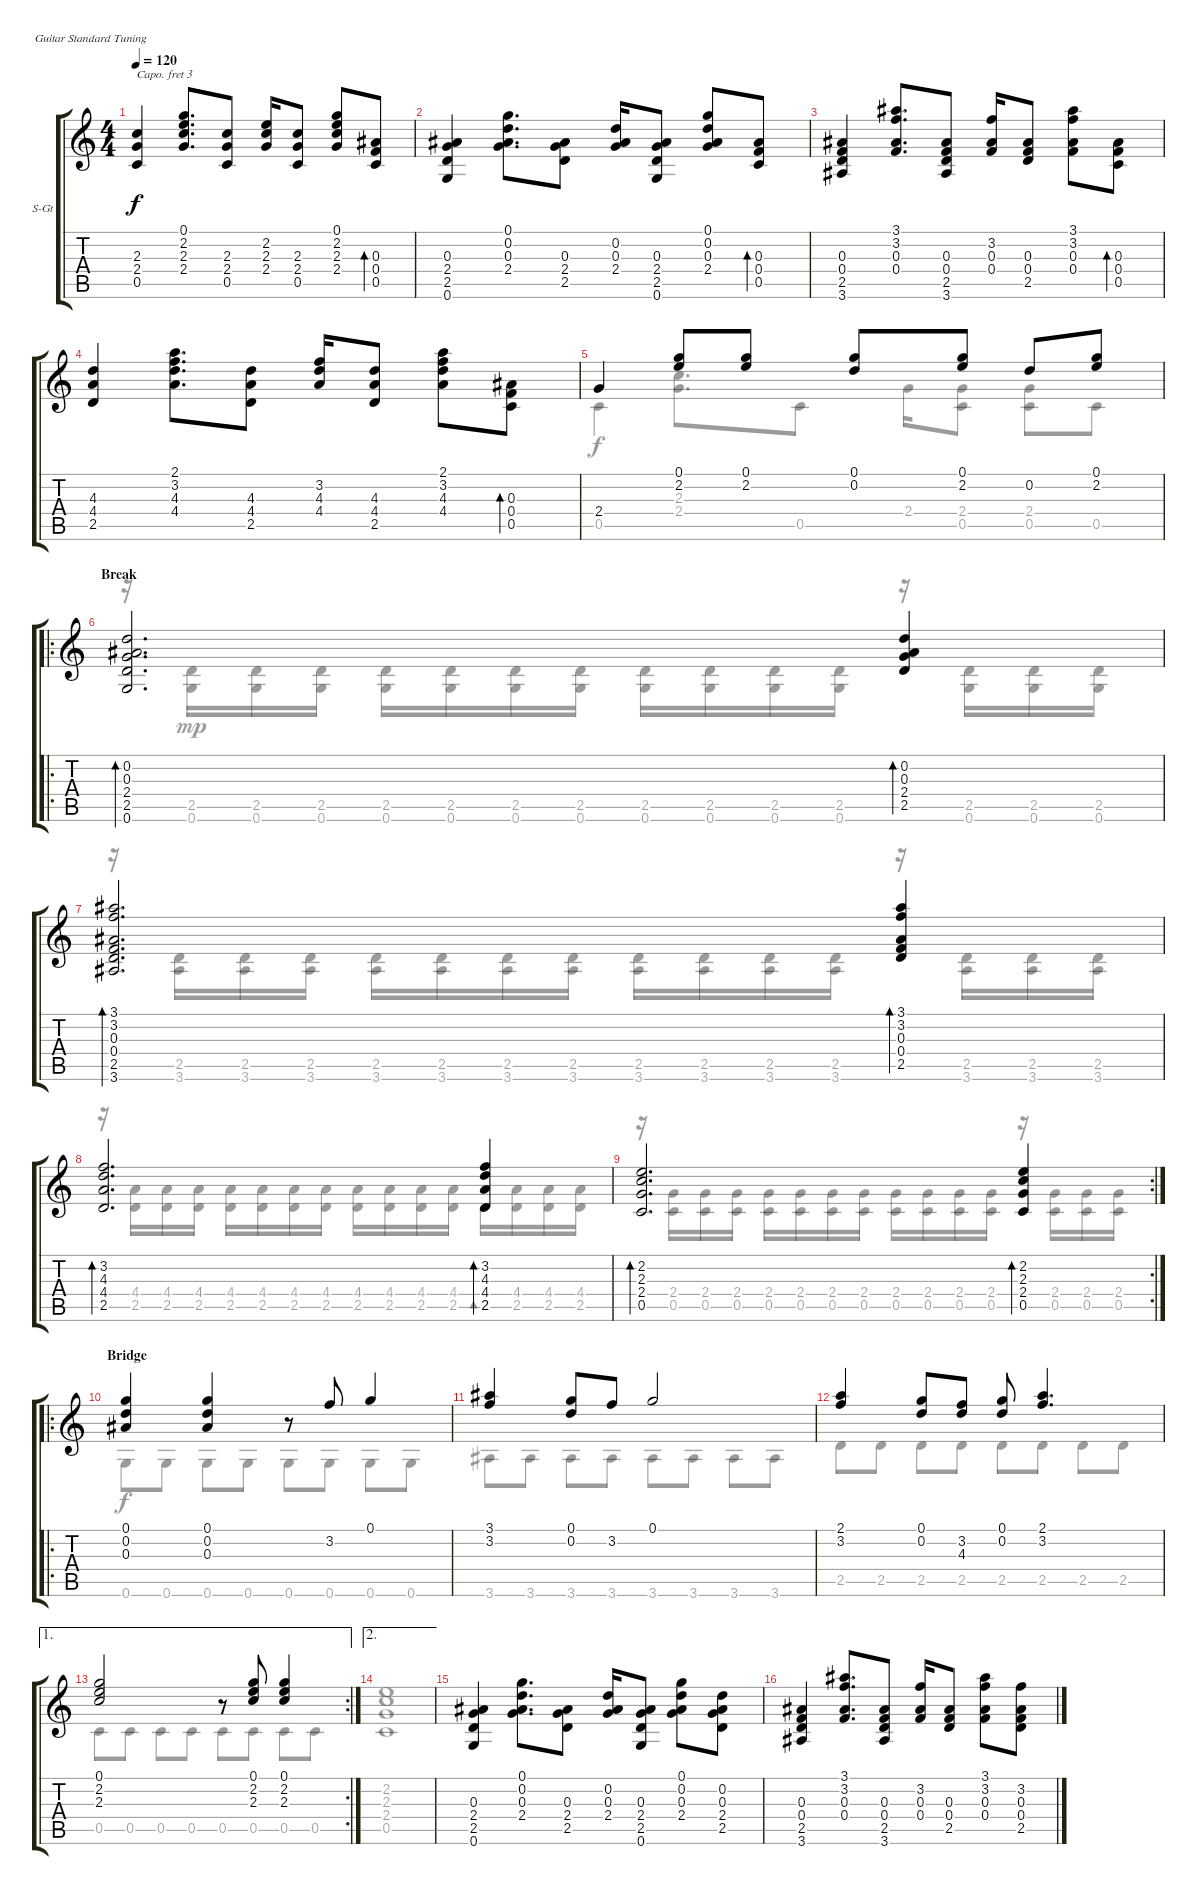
\defaultSystemsLayout 4
\bracketExtendMode groupsimilarinstruments
\firstSystemTrackNameOrientation horizontal
\otherSystemsTrackNameOrientation horizontal
\track ("Steel Guitar Solo" "S-Gt") {instrument acousticguitarsteel}
\staff {score tabs}
\capo 3
\tuning (E4 B3 G3 D3 A2 E2)
\voice
\ts (4 4)
\tempo 120
\clef g2
\ks c
(0.5 2.4 2.3).4{dy f} (2.2 2.3 2.4 0.1).8{d} (0.5 2.4 2.3).8 (2.2 2.3 2.4).16 (2.4 2.3 0.5).8 (2.4 2.2 2.3 0.1).8 (0.3 0.4 0.5).8{bd 30} |
(0.6 2.5 2.4 0.3).4 (0.2 0.3 2.4 0.1).8{d} (2.5 2.4 0.3).8 (0.2 0.3 2.4).16 (2.4 0.3 2.5 0.6).8 (2.4 0.2 0.3 0.1).8 (0.4 0.5 0.3).8{bd 30} |
(3.6 2.5 0.3 0.4).4 (3.2 0.3 3.1 0.4).8{d} (2.5 0.3 0.4 3.6).8 (3.2 0.3 0.4).16 (0.3 2.5 0.4).8 (3.2 0.3 3.1 0.4).8 (0.3 0.5 0.4).8{bd 30} |
(2.5 4.4 4.3).4 (3.2 4.3 4.4 2.1).8{d} (2.5 4.4 4.3).8 (3.2 4.3 4.4).16 (4.4 4.3 2.5).8 (4.4 3.2 4.3 2.1).8 (0.3 0.4 0.5).8{bd 30} |
2.4.4 (2.2 0.1).8 (2.2 0.1).8 (0.2 0.1).8 (2.2 0.1).8 0.2.8 (0.1 2.2).8 |
\ro
\section ("" "Break")
(0.6 2.5 2.4 0.3 0.2).2{d bd 30} (2.5 2.4 0.3 0.2).4{bd 30} |
(3.6 2.5 0.4 0.3 3.2 3.1).2{d bd 30} (3.1 3.2 0.3 0.4 2.5).4{bd 30} |
(2.5 4.4 4.3 3.2).2{d bd 30} (3.2 4.3 4.4 2.5).4{bd 30} |
\rc 2
(2.2 2.3 2.4 0.5).2{d bd 30} (0.5 2.4 2.3 2.2).4{bd 30} |
\ro
\section ("" "Bridge")
(0.1 0.2 0.3).4 (0.3 0.2 0.1).4 r.8 3.2.8 0.1.4 |
(3.1 3.2).4 (0.2 0.1).8 3.2.8 0.1.2 |
(2.1 3.2).4 (0.2 0.1).8 (3.2 4.3).8 (0.1 0.2).8 (2.1 3.2).4{d} |
\ae 1
\rc 2
(2.2 0.1 2.3).2 r.8 (2.2 2.3 0.1).8 (2.2 2.3 0.1).4 |
\ae 2
|
(0.6 2.5 2.4 0.3).4 (0.2 0.3 2.4 0.1).8{d} (2.5 2.4 0.3).8 (0.2 0.3 2.4).16 (2.4 0.3 2.5 0.6).8 (2.4 0.2 0.3 0.1).8 (0.2 0.3 2.4 2.5).8 |
(3.6 2.5 0.3 0.4).4 (3.2 0.3 3.1 0.4).8{d} (2.5 0.3 0.4 3.6).8 (3.2 0.3 0.4).16 (0.3 2.5 0.4).8 (3.2 0.3 3.1 0.4).8 (3.2 0.3 2.5 0.4).8
\voice
\clef g2
\ottava regular
\simile none
\ks c
|
|
|
|
0.5.4 (2.4 2.3).8{d} 0.5.8 2.4.16 (0.5 2.4).8 (2.4 0.5).8 0.5.8 |
r.16{bd 0} (0.6 2.5).16{dy mp} (0.6 2.5).16 (2.5 0.6).16 (0.6 2.5).16 (2.5 0.6).16 (0.6 2.5).16 (2.5 0.6).16 (0.6 2.5).16 (2.5 0.6).16 (0.6 2.5).16 (2.5 0.6).16 r.16{bd 0} (2.5 0.6).16 (0.6 2.5).16 (2.5 0.6).16 |
r.16{bd 0} (3.6 2.5).16 (3.6 2.5).16 (2.5 3.6).16 (3.6 2.5).16 (2.5 3.6).16 (3.6 2.5).16 (2.5 3.6).16 (3.6 2.5).16 (2.5 3.6).16 (3.6 2.5).16 (2.5 3.6).16 r.16{bd 0} (2.5 3.6).16 (3.6 2.5).16 (2.5 3.6).16 |
r.16{bd 0} (2.5 4.4).16 (2.5 4.4).16 (2.5 4.4).16 (2.5 4.4).16 (2.5 4.4).16 (2.5 4.4).16 (2.5 4.4).16 (2.5 4.4).16 (2.5 4.4).16 (2.5 4.4).16 (2.5 4.4).16 2.5.16{bd 0} (2.5 4.4).16 (2.5 4.4).16 (4.4 2.5).16 |
r.16{bd 0} (0.5 2.4).16 (0.5 2.4).16 (0.5 2.4).16 (0.5 2.4).16 (0.5 2.4).16 (0.5 2.4).16 (0.5 2.4).16 (0.5 2.4).16 (0.5 2.4).16 (0.5 2.4).16 (0.5 2.4).16 r.16{bd 0} (0.5 2.4).16 (0.5 2.4).16 (2.4 0.5).16 |
0.6.8{dy f} 0.6.8 0.6.8 0.6.8 0.6.8 0.6.8 0.6.8 0.6.8 |
3.6.8 3.6.8 3.6.8 3.6.8 3.6.8 3.6.8 3.6.8 3.6.8 |
2.5.8 2.5.8 2.5.8 2.5.8 2.5.8 2.5.8 2.5.8 2.5.8 |
0.5.8 0.5.8 0.5.8 0.5.8 0.5.8 0.5.8 0.5.8 0.5.8 |
(0.5 2.4 2.3 2.2).1 |
|
